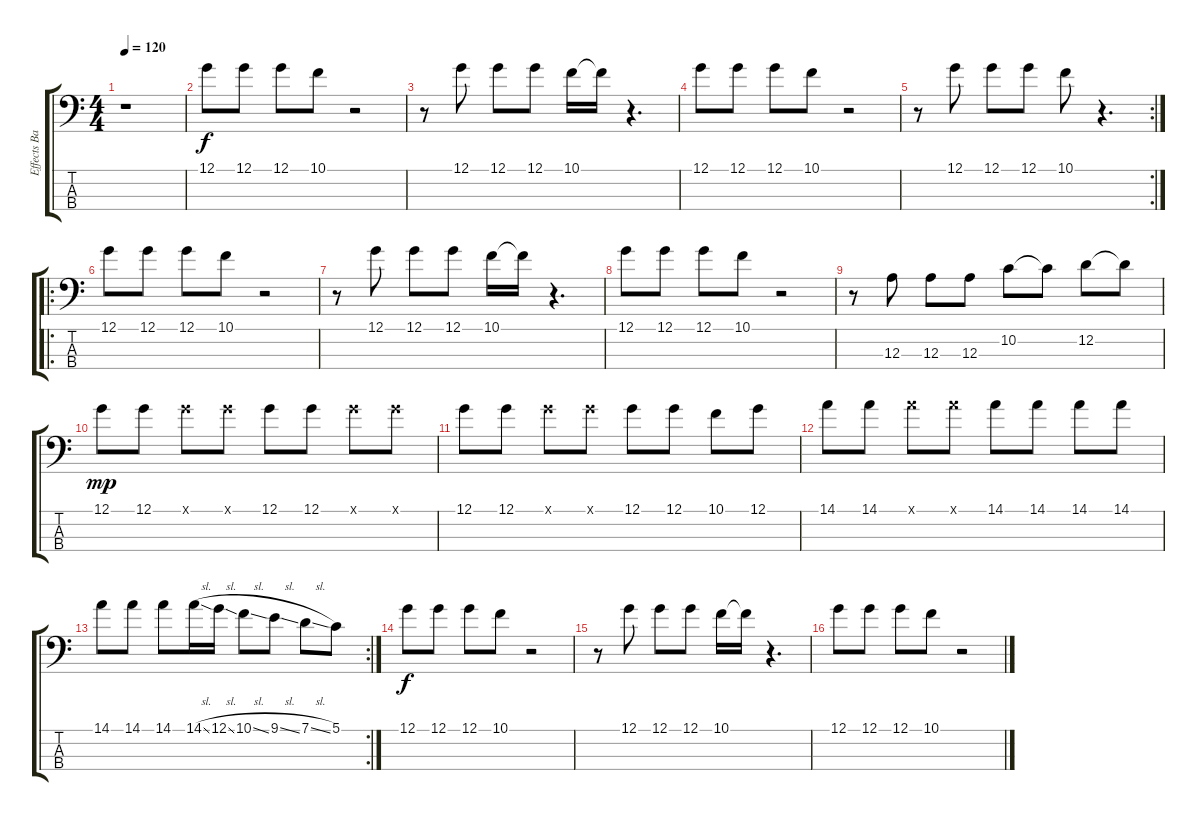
\track ("Effects Bass- Mudoc Nicalls" "Effects Ba") {instrument synthbass2}
\staff {score tabs}
\tuning (G2 D2 A1 E1) {hide}
\ts (4 4)
\tempo 120
\clef f4
\ks c
r.1{dy f} |
12.1.8 12.1.8 12.1.8 10.1.8 r.2 |
r.8 12.1.8 12.1.8 12.1.8 10.1.16 10.1{t}.16 r.4{d} |
12.1.8 12.1.8 12.1.8 10.1.8 r.2 |
\rc 2
r.8 12.1.8 12.1.8 12.1.8 10.1.8 r.4{d} |
\ro
12.1.8 12.1.8 12.1.8 10.1.8 r.2 |
r.8 12.1.8 12.1.8 12.1.8 10.1.16 10.1{t}.16 r.4{d} |
12.1.8 12.1.8 12.1.8 10.1.8 r.2 |
r.8 12.3.8 12.3.8 12.3.8 10.2.8 10.2{t}.8 12.2.8 12.2{t}.8 |
12.1.8{dy mp} 12.1.8 12.1{x}.8 12.1{x}.8 12.1.8 12.1.8 12.1{x}.8 12.1{x}.8 |
12.1.8 12.1.8 12.1{x}.8 12.1{x}.8 12.1.8 12.1.8 10.1.8 12.1.8 |
14.1.8 14.1.8 14.1{x}.8 14.1{x}.8 14.1.8 14.1.8 14.1.8 14.1.8 |
\rc 2
14.1.8 14.1.8 14.1.8 14.1{sl}.16 12.1{sl}.16 10.1{sl}.8 9.1{sl}.8 7.1{sl}.8 5.1.8 |
12.1.8{dy f} 12.1.8 12.1.8 10.1.8 r.2 |
r.8 12.1.8 12.1.8 12.1.8 10.1.16 10.1{t}.16 r.4{d} |
12.1.8 12.1.8 12.1.8 10.1.8 r.2
